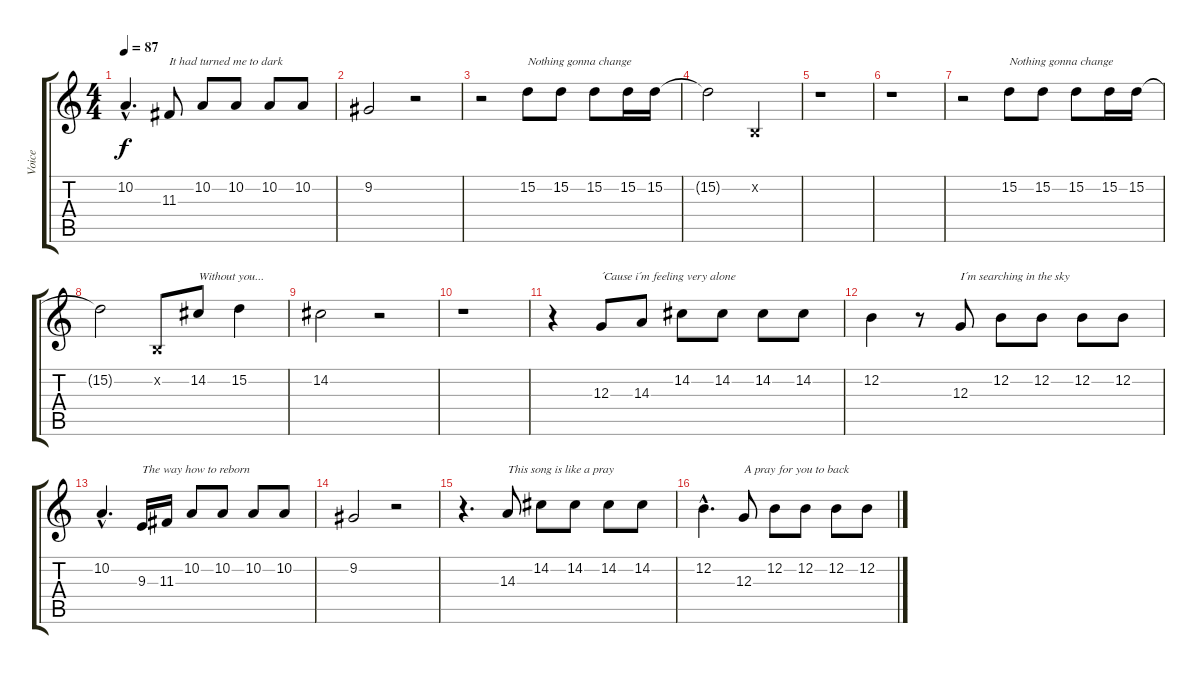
\track ("Voice" "Voice") {instrument clarinet}
\staff {score tabs}
\tuning (E4 B3 G3 D3 A2 E2) {hide}
\ts (4 4)
\tempo 87
\clef g2
\ks c
10.2{hac}.4{d dy f} 11.3.8{txt "It had turned me to dark"} 10.2.8 10.2.8 10.2.8 10.2.8 |
9.2.2 r.2 |
r.2 15.2.8{txt "Nothing gonna change"} 15.2.8 15.2.8 15.2.16 15.2.16 |
15.2{t}.2 0.2{x}.2 |
r.1 |
r.1 |
r.2 15.2.8{txt "Nothing gonna change"} 15.2.8 15.2.8 15.2.16 15.2.16 |
15.2{t}.2 0.2{x}.8 14.2.8{txt "Without you..."} 15.2.4 |
14.2.2 r.2 |
r.1 |
r.4 12.3.8{txt "´Cause i´m feeling very alone"} 14.3.8 14.2.8 14.2.8 14.2.8 14.2.8 |
12.2.4 r.8 12.3.8{txt "I´m searching in the sky"} 12.2.8 12.2.8 12.2.8 12.2.8 |
10.2{hac}.4{d} 9.3.16{txt "The way how to reborn"} 11.3.16 10.2.8 10.2.8 10.2.8 10.2.8 |
9.2.2 r.2 |
r.4{d} 14.3.8{txt "This song is like a pray"} 14.2.8 14.2.8 14.2.8 14.2.8 |
12.2{hac}.4{d} 12.3.8{txt "A pray for you to back"} 12.2.8 12.2.8 12.2.8 12.2.8
